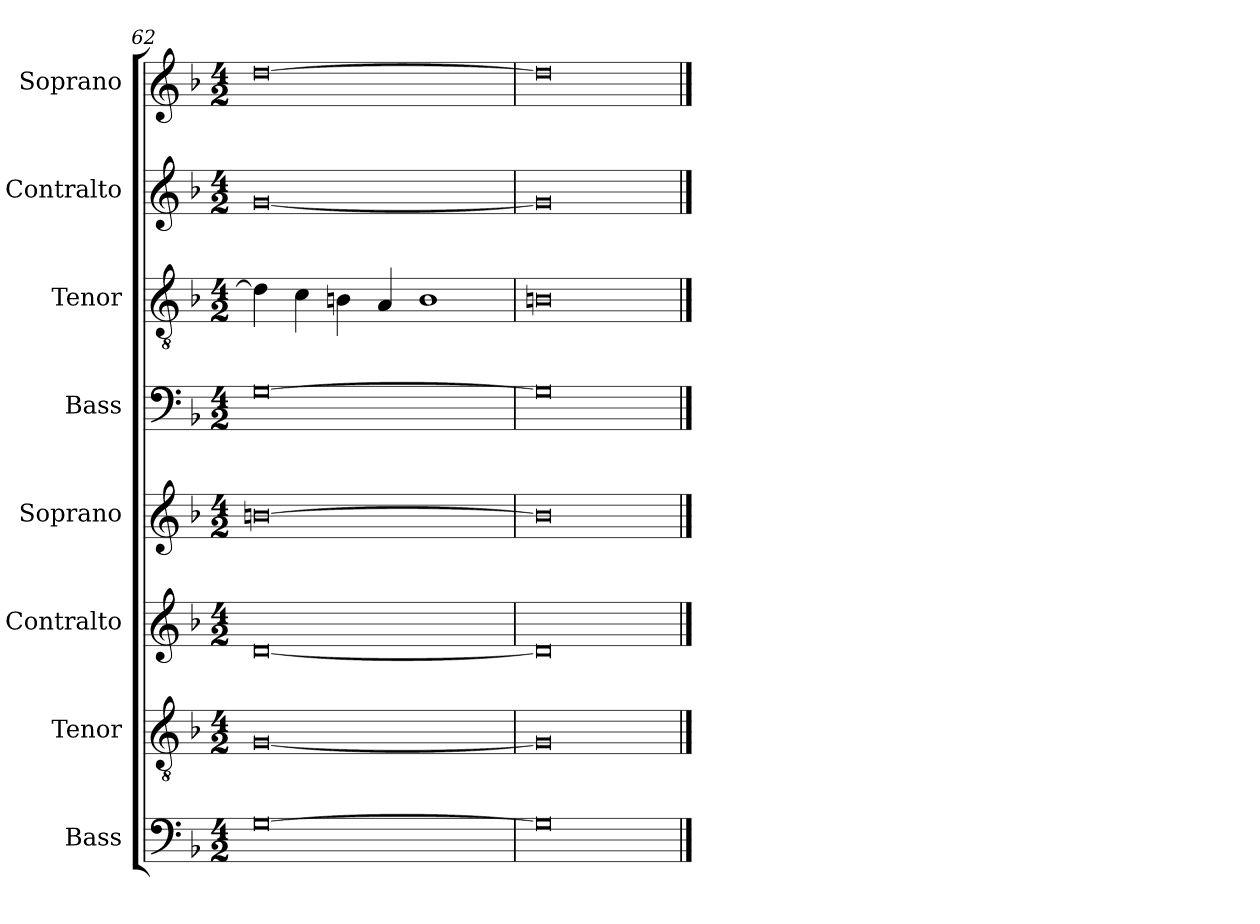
**kern	**kern	**kern	**kern	**kern	**kern	**kern	**kern
*part8	*part7	*part6	*part5	*part4	*part3	*part2	*part1
*staff8	*staff7	*staff6	*staff5	*staff4	*staff3	*staff2	*staff1
*I"Bass	*I"Tenor	*I"Contralto	*I"Soprano	*I"Bass	*I"Tenor	*I"Contralto	*I"Soprano
*I'B	*I'T	*I'A	*I'S	*I'B	*I'T	*I'A	*I'S
*clefF4	*clefGv2	*clefG2	*clefG2	*clefF4	*clefGv2	*clefG2	*clefG2
*k[b-]	*k[b-]	*k[b-]	*k[b-]	*k[b-]	*k[b-]	*k[b-]	*k[b-]
*G:dor	*G:dor	*G:dor	*G:dor	*G:dor	*G:dor	*G:dor	*G:dor
*M4/2	*M4/2	*M4/2	*M4/2	*M4/2	*M4/2	*M4/2	*M4/2
=62	=62	=62	=62	=62	=62	=62	=62
[0G	[0G	[0d	[0bn	[0G	4d]	[0g	[0dd
.	.	.	.	.	4c	.	.
.	.	.	.	.	4Bn	.	.
.	.	.	.	.	4A	.	.
.	.	.	.	.	1B	.	.
=63	=63	=63	=63	=63	=63	=63	=63
0G]	0G]	0d]	0b]	0G]	0Bn	0g]	0dd]
==	==	==	==	==	==	==	==
*-	*-	*-	*-	*-	*-	*-	*-
